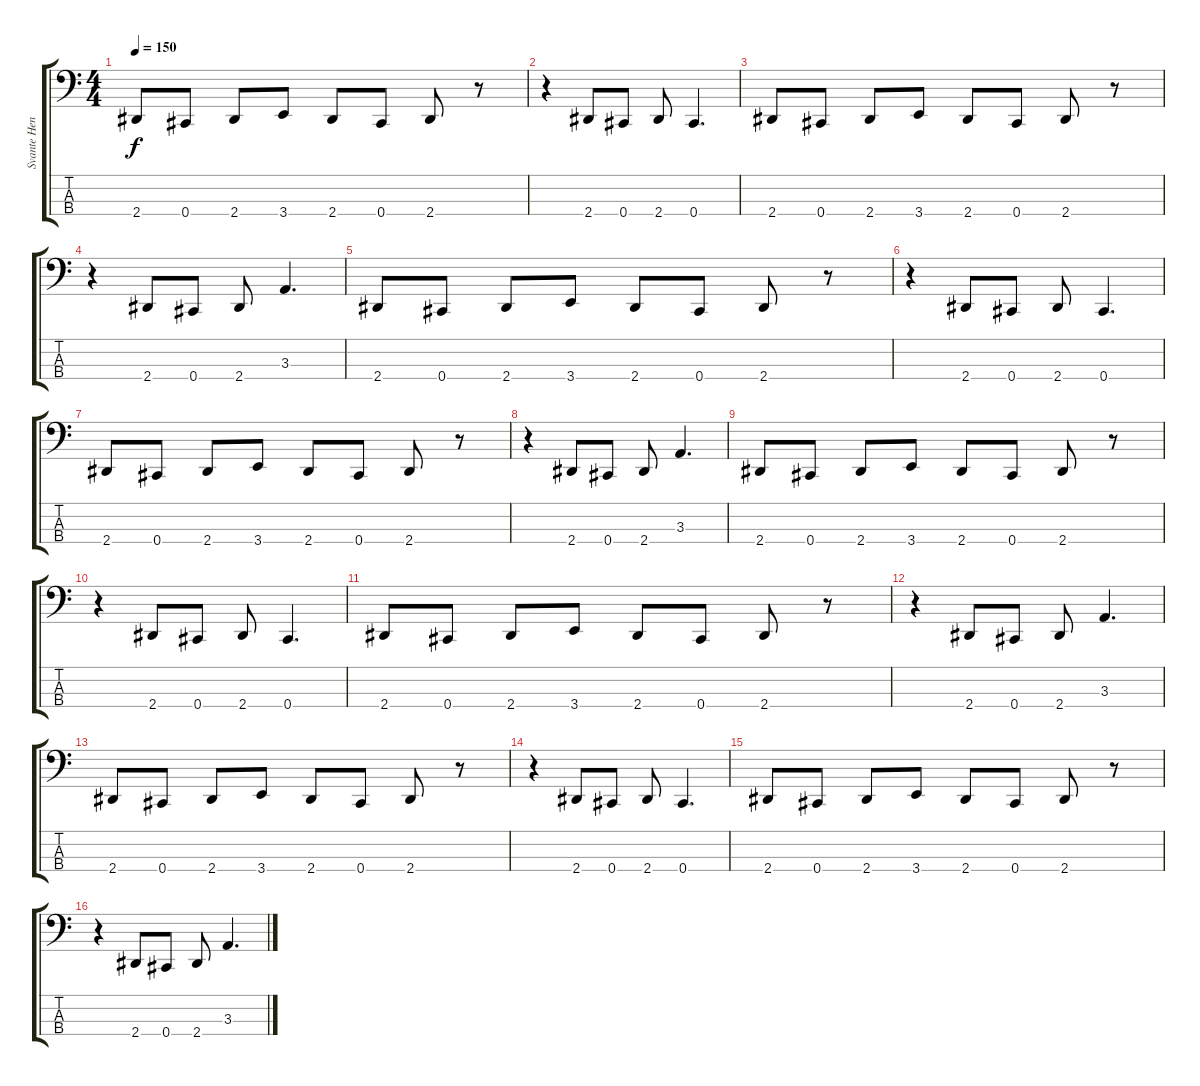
\track ("Svante Henrysson" "Svante Hen") {instrument electricbassfinger}
\staff {score tabs}
\tuning (E2 B1 Gb1 Db1) {hide}
\ts (4 4)
\tempo 150
\clef f4
\ks c
2.4.8{dy f} 0.4.8 2.4.8 3.4.8 2.4.8 0.4.8 2.4.8 r.8 |
r.4 2.4.8 0.4.8 2.4.8 0.4.4{d} |
2.4.8 0.4.8 2.4.8 3.4.8 2.4.8 0.4.8 2.4.8 r.8 |
r.4 2.4.8 0.4.8 2.4.8 3.3.4{d} |
2.4.8 0.4.8 2.4.8 3.4.8 2.4.8 0.4.8 2.4.8 r.8 |
r.4 2.4.8 0.4.8 2.4.8 0.4.4{d} |
2.4.8 0.4.8 2.4.8 3.4.8 2.4.8 0.4.8 2.4.8 r.8 |
r.4 2.4.8 0.4.8 2.4.8 3.3.4{d} |
2.4.8 0.4.8 2.4.8 3.4.8 2.4.8 0.4.8 2.4.8 r.8 |
r.4 2.4.8 0.4.8 2.4.8 0.4.4{d} |
2.4.8 0.4.8 2.4.8 3.4.8 2.4.8 0.4.8 2.4.8 r.8 |
r.4 2.4.8 0.4.8 2.4.8 3.3.4{d} |
2.4.8 0.4.8 2.4.8 3.4.8 2.4.8 0.4.8 2.4.8 r.8 |
r.4 2.4.8 0.4.8 2.4.8 0.4.4{d} |
2.4.8 0.4.8 2.4.8 3.4.8 2.4.8 0.4.8 2.4.8 r.8 |
r.4 2.4.8 0.4.8 2.4.8 3.3.4{d}
